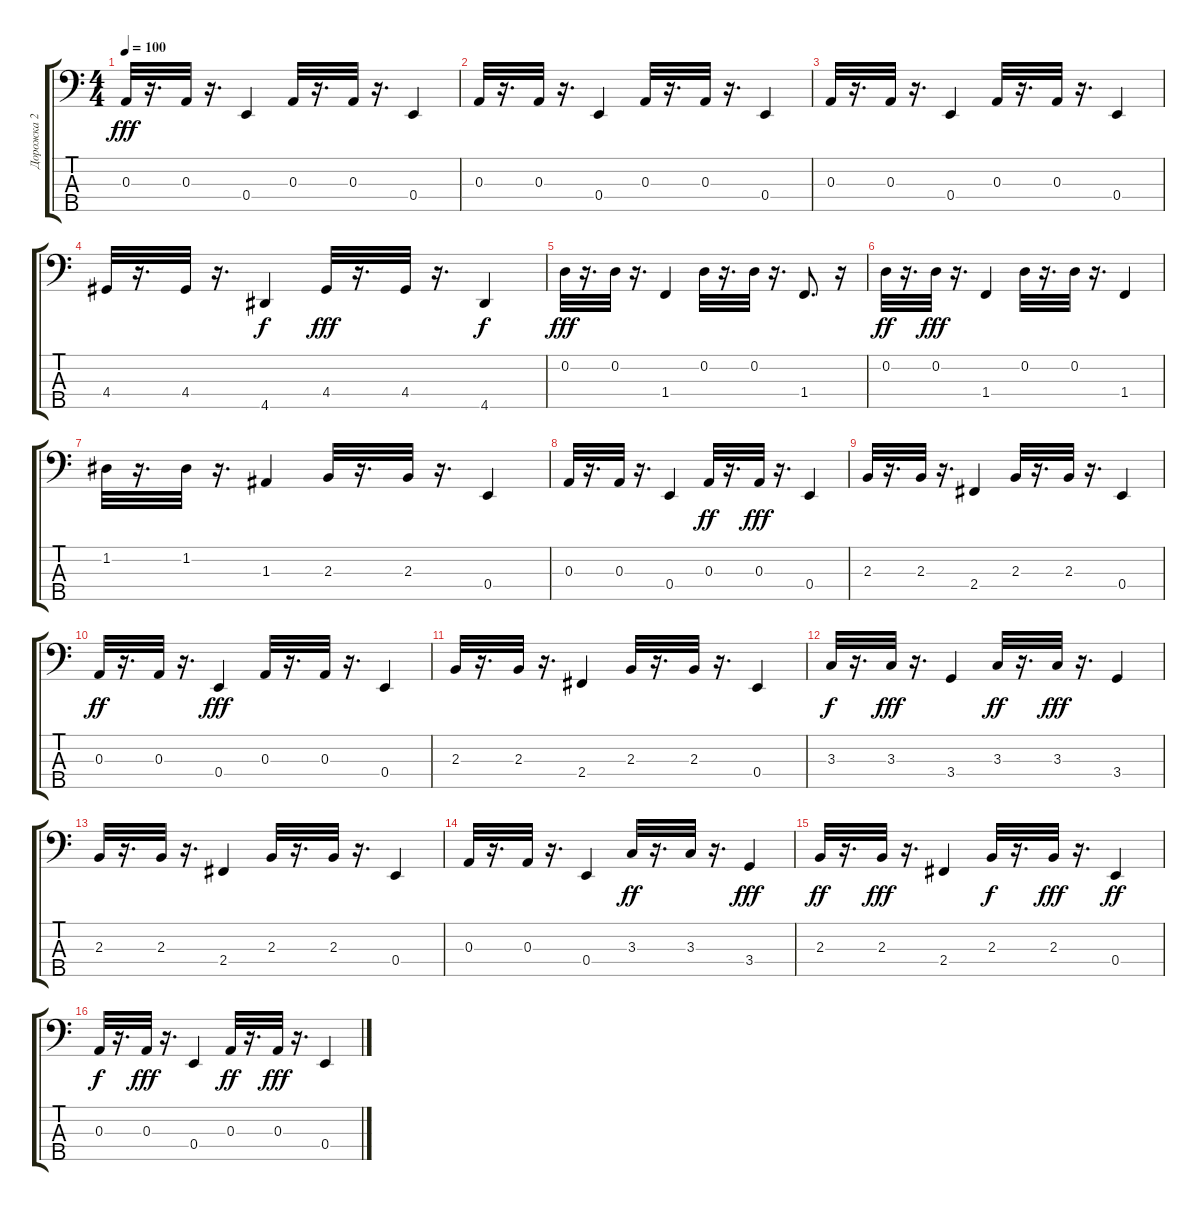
\track ("Дорожка 2" "Дорожка 2") {instrument electricbassfinger}
\staff {score tabs}
\tuning (G2 D2 A1 E1 B0) {hide}
\ts (4 4)
\tempo 100
\clef f4
\ks c
0.3.32{dy fff} r.16{d} 0.3.32 r.16{d} 0.4.4 0.3.32 r.16{d} 0.3.32 r.16{d} 0.4.4 |
0.3.32 r.16{d} 0.3.32 r.16{d} 0.4.4 0.3.32 r.16{d} 0.3.32 r.16{d} 0.4.4 |
0.3.32 r.16{d} 0.3.32 r.16{d} 0.4.4 0.3.32 r.16{d} 0.3.32 r.16{d} 0.4.4 |
4.4.32 r.16{d} 4.4.32 r.16{d} 4.5.4{dy f} 4.4.32{dy fff} r.16{d} 4.4.32 r.16{d} 4.5.4{dy f} |
0.2.32{dy fff} r.16{d} 0.2.32 r.16{d} 1.4.4 0.2.32 r.16{d} 0.2.32 r.16{d} 1.4.8{d} r.16 |
0.2.32{dy ff} r.16{d} 0.2.32{dy fff} r.16{d} 1.4.4 0.2.32 r.16{d} 0.2.32 r.16{d} 1.4.4 |
1.2.32 r.16{d} 1.2.32 r.16{d} 1.3.4 2.3.32 r.16{d} 2.3.32 r.16{d} 0.4.4 |
0.3.32 r.16{d} 0.3.32 r.16{d} 0.4.4 0.3.32{dy ff} r.16{d} 0.3.32{dy fff} r.16{d} 0.4.4 |
2.3.32 r.16{d} 2.3.32 r.16{d} 2.4.4 2.3.32 r.16{d} 2.3.32 r.16{d} 0.4.4 |
0.3.32{dy ff} r.16{d} 0.3.32 r.16{d} 0.4.4{dy fff} 0.3.32 r.16{d} 0.3.32 r.16{d} 0.4.4 |
2.3.32 r.16{d} 2.3.32 r.16{d} 2.4.4 2.3.32 r.16{d} 2.3.32 r.16{d} 0.4.4 |
3.3.32{dy f} r.16{d} 3.3.32{dy fff} r.16{d} 3.4.4 3.3.32{dy ff} r.16{d} 3.3.32{dy fff} r.16{d} 3.4.4 |
2.3.32 r.16{d} 2.3.32 r.16{d} 2.4.4 2.3.32 r.16{d} 2.3.32 r.16{d} 0.4.4 |
0.3.32 r.16{d} 0.3.32 r.16{d} 0.4.4 3.3.32{dy ff} r.16{d} 3.3.32 r.16{d} 3.4.4{dy fff} |
2.3.32{dy ff} r.16{d} 2.3.32{dy fff} r.16{d} 2.4.4 2.3.32{dy f} r.16{d} 2.3.32{dy fff} r.16{d} 0.4.4{dy ff} |
0.3.32{dy f} r.16{d} 0.3.32{dy fff} r.16{d} 0.4.4 0.3.32{dy ff} r.16{d} 0.3.32{dy fff} r.16{d} 0.4.4
